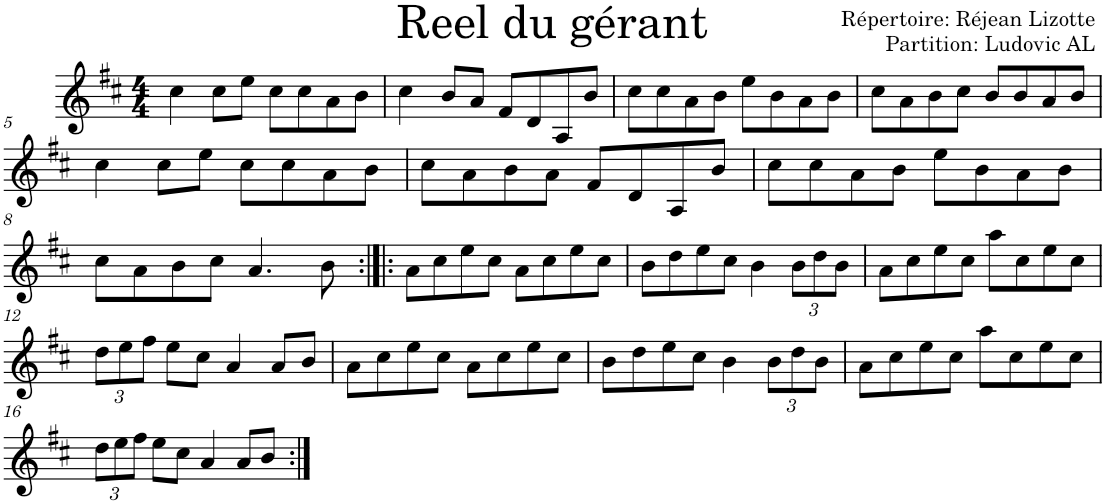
**kern
*part1
*staff1
*I"Violon
*I'Vln.
*clefG2
*k[f#c#]
*M4/4
=1
4cc#\
8cc#\L
8ee\J
8cc#\L
8cc#\
8a\
8b\J
=2
4cc#\
8b/L
8a/J
8f#/L
8d/
8A/
8b/J
=3
8cc#\L
8cc#\
8a\
8b\J
8ee\L
8b\
8a\
8b\J
=4
8cc#\L
8a\
8b\
8cc#\J
8b/L
8b/
8a/
8b/J
!!LO:LB:g=z
=5
4cc#\
8cc#\L
8ee\J
8cc#\L
8cc#\
8a\
8b\J
=6
8cc#\L
8a\
8b\
8a\J
8f#/L
8d/
8A/
8b/J
=7
8cc#\L
8cc#\
8a\
8b\J
8ee\L
8b\
8a\
8b\J
!!LO:LB:g=z
=8
8cc#\L
8a\
8b\
8cc#\J
4.a/
8b\
=9:|!|:
8a\L
8cc#\
8ee\
8cc#\J
8a\L
8cc#\
8ee\
8cc#\J
=10
8b\L
8dd\
8ee\
8cc#\J
4b\
*Xbrackettup
12b\L
12dd\
12b\J
=11
8a\L
8cc#\
8ee\
8cc#\J
8aa\L
8cc#\
8ee\
8cc#\J
!!LO:LB:g=z
=12
12dd\L
12ee\
12ff#\J
8ee\L
8cc#\J
4a/
8a/L
8b/J
=13
8a\L
8cc#\
8ee\
8cc#\J
8a\L
8cc#\
8ee\
8cc#\J
=14
8b\L
8dd\
8ee\
8cc#\J
4b\
12b\L
12dd\
12b\J
=15
8a\L
8cc#\
8ee\
8cc#\J
8aa\L
8cc#\
8ee\
8cc#\J
!!LO:LB:g=z
=16
12dd\L
12ee\
12ff#\J
8ee\L
8cc#\J
4a/
8a/L
8b/J
=:|!
*-
